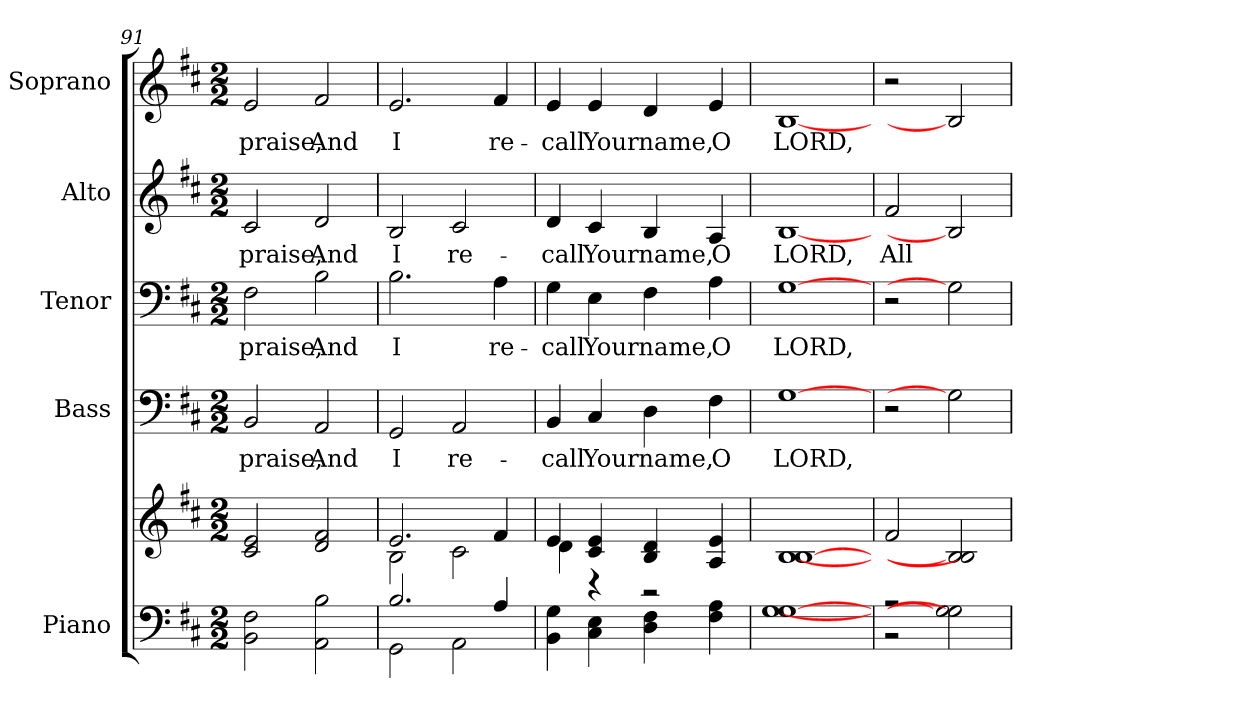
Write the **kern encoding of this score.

**kern	**kern	**kern	**text	**kern	**text	**kern	**text	**kern	**text
*part5	*part5	*part4	*part4	*part3	*part3	*part2	*part2	*part1	*part1
*staff6	*staff5	*staff4	*staff4	*staff3	*staff3	*staff2	*staff2	*staff1	*staff1
*I"Piano	*	*I"Bass	*	*I"Tenor	*	*I"Alto	*	*I"Soprano	*
*I'Pno.	*	*I'B.	*	*I'T.	*	*I'A.	*	*I'S.	*
*clefF4	*clefG2	*clefF4	*	*clefF4	*	*clefG2	*	*clefG2	*
*k[f#c#]	*k[f#c#]	*k[f#c#]	*	*k[f#c#]	*	*k[f#c#]	*	*k[f#c#]	*
*D:	*D:	*D:	*	*D:	*	*D:	*	*D:	*
*M2/2	*M2/2	*M2/2	*	*M2/2	*	*M2/2	*	*M2/2	*
=91	=91	=91	=91	=91	=91	=91	=91	=91	=91
!	!	!	!LO:LY:b:color=#000000	!	!	!	!	!	!
!	!	!	!	!	!LO:LY:b:color=#000000	!	!	!	!
!	!	!	!	!	!	!	!LO:LY:b:color=#000000	!	!
!	!	!	!	!	!	!	!	!	!LO:LY:b:color=#000000
2BBi\ 2F#i	2c#i/ 2ei	2BBi/	praise,	2F#i\	praise,	2c#i/	praise,	2ei/	praise,
!	!	!	!LO:LY:b:color=#000000	!	!	!	!	!	!
!	!	!	!	!	!LO:LY:b:color=#000000	!	!	!	!
!	!	!	!	!	!	!	!LO:LY:b:color=#000000	!	!
!	!	!	!	!	!	!	!	!	!LO:LY:b:color=#000000
2AAi\ 2Bi	2di/ 2f#i	2AAi/	And	2Bi\	And	2di/	And	2f#i/	And
=92	=92	=92	=92	=92	=92	=92	=92	=92	=92
*^	*^	*	*	*	*	*	*	*	*
!	!	!	!	!	!LO:LY:b:color=#000000	!	!	!	!	!	!
!	!	!	!	!	!	!	!LO:LY:b:color=#000000	!	!	!	!
!	!	!	!	!	!	!	!	!	!LO:LY:b:color=#000000	!	!
!	!	!	!	!	!	!	!	!	!	!	!LO:LY:b:color=#000000
2.Bi/	2GGi\	2.ei/	2Bi\	2GGi/	I	2.Bi\	I	2Bi/	I	2.ei/	I
!	!	!	!	!	!LO:LY:b:color=#000000	!	!	!	!	!	!
!	!	!	!	!	!	!	!	!	!LO:LY:b:color=#000000	!	!
.	2AAi\	.	2c#i\	2AAi/	re-	.	.	2c#i/	re-	.	.
!	!	!	!	!	!	!	!LO:LY:b:color=#000000	!	!	!	!
!	!	!	!	!	!	!	!	!	!	!	!LO:LY:b:color=#000000
4Ai/	.	4f#i/	.	.	.	4Ai\	re-	.	.	4f#i/	re-
*v	*v	*	*	*	*	*	*	*	*	*	*
=93	=93	=93	=93	=93	=93	=93	=93	=93	=93	=93
!	!	!	!	!LO:LY:b:color=#000000	!	!	!	!	!	!
!	!	!	!	!	!	!LO:LY:b:color=#000000	!	!	!	!
!	!	!	!	!	!	!	!	!LO:LY:b:color=#000000	!	!
!	!	!	!	!	!	!	!	!	!	!LO:LY:b:color=#000000
4BBi\ 4Gi	4ei/	4di\	4BBi/	-call	4Gi\	-call	4di/	-call	4ei/	-call
!	!	!	!	!LO:LY:b:color=#000000	!	!	!	!	!	!
!	!	!	!	!	!	!LO:LY:b:color=#000000	!	!	!	!
!	!	!	!	!	!	!	!	!LO:LY:b:color=#000000	!	!
!	!	!	!	!	!	!	!	!	!	!LO:LY:b:color=#000000
4C#i\ 4Ei	4c#i/ 4ei	4r	4C#i/	Your	4Ei\	Your	4c#i/	Your	4ei/	Your
!	!	!	!	!LO:LY:b:color=#000000	!	!	!	!	!	!
!	!	!	!	!	!	!LO:LY:b:color=#000000	!	!	!	!
!	!	!	!	!	!	!	!	!LO:LY:b:color=#000000	!	!
!	!	!	!	!	!	!	!	!	!	!LO:LY:b:color=#000000
4Di\ 4F#i	4Bi/ 4di	2r	4Di\	name,	4F#i\	name,	4Bi/	name,	4di/	name,
!	!	!	!	!LO:LY:b:color=#000000	!	!	!	!	!	!
!	!	!	!	!	!	!LO:LY:b:color=#000000	!	!	!	!
!	!	!	!	!	!	!	!	!LO:LY:b:color=#000000	!	!
!	!	!	!	!	!	!	!	!	!	!LO:LY:b:color=#000000
4F#i\ 4Ai	4Ai/ 4ei	.	4F#i\	O	4Ai\	O	4Ai/	O	4ei/	O
*	*v	*v	*	*	*	*	*	*	*	*
=94	=94	=94	=94	=94	=94	=94	=94	=94	=94
!	!	!	!LO:LY:b:color=#000000	!	!	!	!	!	!
!	!	!	!	!	!LO:LY:b:color=#000000	!	!	!	!
!	!	!	!	!	!	!	!LO:LY:b:color=#000000	!	!
!	!	!	!	!	!	!	!	!	!LO:LY:b:color=#000000
[1Gi [1Gi	[1Bi [1Bi	[1Gi	LORD,	[1Gi	LORD,	[1Bi	LORD,	[1Bi	LORD,
=95	=95	=95	=95	=95	=95	=95	=95	=95	=95
*^	*	*	*	*	*	*	*	*	*
!	!	!	!	!	!	!	!	!LO:LY:b:color=#000000	!	!
2r	2r	2f#i/	2r	.	2r	.	2f#i/	All	2r	.
2Gi] 2Gi]	2ryy	2Bi] 2Bi]	2Gi]	.	2Gi]	.	2Bi]	.	2Bi]	.
*v	*v	*	*	*	*	*	*	*	*	*
=	=	=	=	=	=	=	=	=	=
*-	*-	*-	*-	*-	*-	*-	*-	*-	*-
